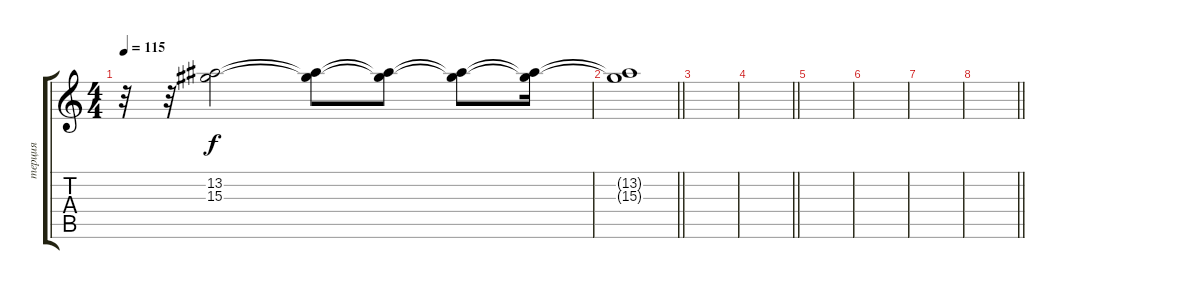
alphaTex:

\track ("терция" "терция") {instrument distortionguitar}
\staff {score tabs}
\tuning (D4 A3 F3 C3 G2 C2) {hide}
\ts (4 4)
\tempo 115
\clef g2
\ks c
r.32{dy f volume 0} r.32{volume 16 balance 8 instrument distortionguitar} (13.2 15.3).2 (13.2{t} 15.3{t}).8 (13.2{t} 15.3{t}).8 (13.2{t} 15.3{t}).8 (13.2{t} 15.3{t}).16 |
\barLineRight lightlight
(13.2{t} 15.3{t}).1 |
|
\barLineRight lightlight
|
|
|
|
\barLineRight lightlight
